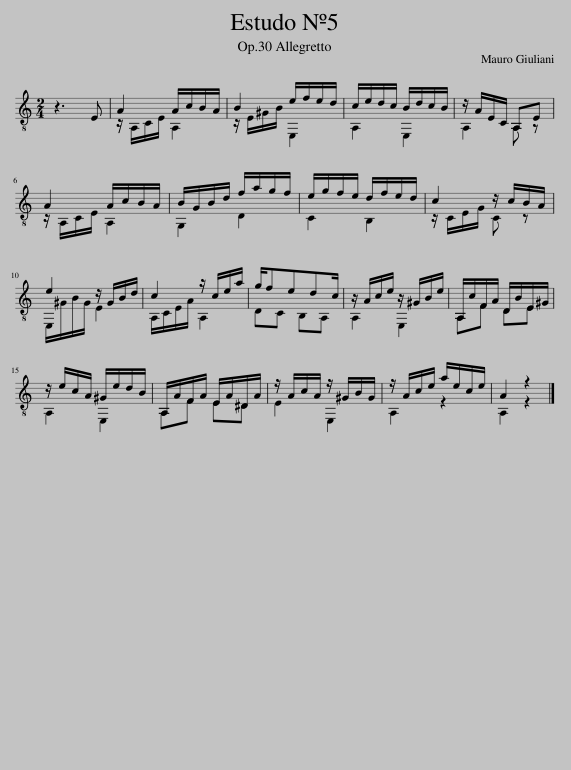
X:1
%%score ( 1 2 )
L:1/8
M:2/4
I:linebreak $
K:C
V:1 treble-8
V:2 treble-8
V:1
 z3 E | A2 A/c/B/A/ | B2 e/f/e/d/ | c/e/d/c/ B/d/c/B/ | z/ A/E/C/ A,E |$ %5
 A2 A/c/B/A/ | B/G/B/d/ f/a/g/f/ | e/g/f/e/ d/f/e/d/ | c2 z/ c/B/A/ |$ e2 z/ ^G/B/d/ | %10
 c2 z/ c/e/a/ | g/fedc/ | z/ A/c/e/ z/ ^G/B/e/ | A,/c/F/A/ D/B/E/^G/ |$ z/ e/c/A/ ^G/e/d/B/ | %15
 A,/A/F/A/ E/A/^D/A/ | z/ A/c/A/ z/ ^G/B/G/ | z/ A/c/e/ a/e/c/e/ | A2 z2 |] %19
V:2
 x4 | z/ A,/C/E/ A,2 | z/ E/^G/B/ E,2 | A,2 E,2 | A,2 A, z |$ %5
 z/ A,/C/E/ A,2 | G,2 D2 | C2 B,2 | z/ C/E/G/ C z |$ E,/^G/B/G/ E2 | %10
 A,/C/E/A/ A,2 | DC B,A, | A,2 E,2 | A,F DE |$ A,2 E,2 | %15
 A,F E^D | E2 E,2 | A,2 z2 | A,2 z2 |] %19
